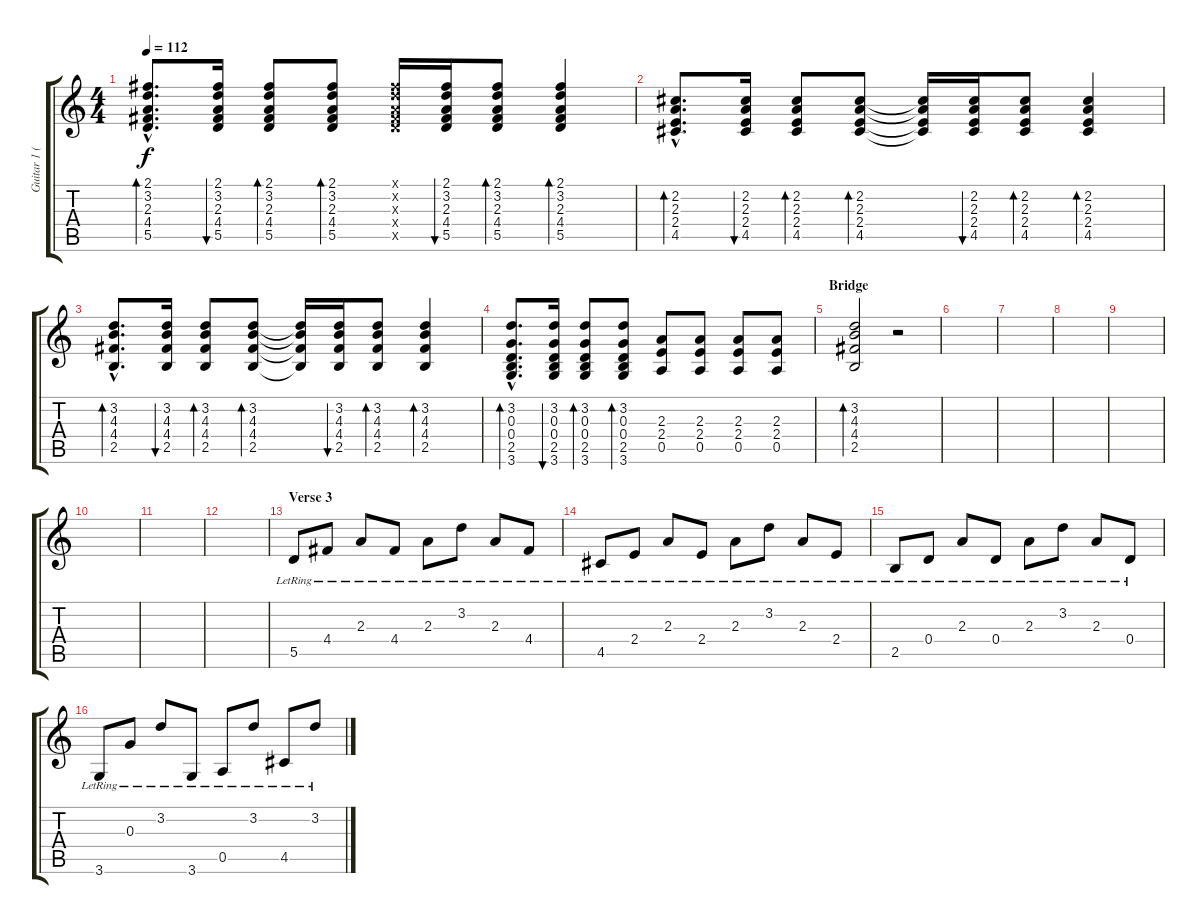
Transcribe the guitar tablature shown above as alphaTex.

\track ("Guitar 1 (Acoustic)" "Guitar 1 (") {instrument acousticguitarnylon}
\staff {score tabs}
\tuning (E4 B3 G3 D3 A2 E2) {hide}
\ts (4 4)
\tempo 112
\clef g2
\ks c
(2.1{hac} 3.2{hac} 2.3{hac} 4.4{hac} 5.5{hac}).8{d bd 60 dy f volume 7 instrument acousticguitarsteel} (2.1 3.2 2.3 4.4 5.5).16{bu 60} (2.1 3.2 2.3 4.4 5.5).8{bd 60} (2.1 3.2 2.3 4.4 5.5).8{bd 60} (2.1{x} 3.2{x} 2.3{x} 4.4{x} 5.5{x}).16 (2.1 3.2 2.3 4.4 5.5).16{bu 60} (2.1 3.2 2.3 4.4 5.5).8{bd 60} (2.1 3.2 2.3 4.4 5.5).4{bd 60} |
(2.2{hac} 2.3{hac} 2.4{hac} 4.5{hac}).8{d bd 60} (2.2 2.3 2.4 4.5).16{bu 60} (2.2 2.3 2.4 4.5).8{bd 60} (2.2 2.3 2.4 4.5).8{bd 60} (2.2{t} 2.3{t} 2.4{t} 4.5{t}).16 (2.2 2.3 2.4 4.5).16{bu 60} (2.2 2.3 2.4 4.5).8{bd 60} (2.2 2.3 2.4 4.5).4{bd 60} |
(3.2{hac} 4.3{hac} 4.4{hac} 2.5{hac}).8{d bd 60} (3.2 4.3 4.4 2.5).16{bu 60} (3.2 4.3 4.4 2.5).8{bd 60} (3.2 4.3 4.4 2.5).8{bd 60} (3.2{t} 4.3{t} 4.4{t} 2.5{t}).16 (3.2 4.3 4.4 2.5).16{bu 60} (3.2 4.3 4.4 2.5).8{bd 60} (3.2 4.3 4.4 2.5).4{bd 60} |
(3.2{hac} 0.3{hac} 0.4{hac} 2.5{hac} 3.6{hac}).8{d bd 60} (3.2 0.3 0.4 2.5 3.6).16{bu 60} (3.2 0.3 0.4 2.5 3.6).8{bd 60} (3.2 0.3 0.4 2.5 3.6).8{bd 60} (2.3 2.4 0.5).8 (2.3 2.4 0.5).8 (2.3 2.4 0.5).8 (2.3 2.4 0.5).8 |
\section ("" "Bridge")
(3.2 4.3 4.4 2.5).2{bd 60} r.2 |
|
|
|
|
|
|
|
\section ("" "Verse 3")
5.5{lr}.8{volume 10 instrument acousticguitarnylon} 4.4{lr}.8 2.3{lr}.8 4.4{lr}.8 2.3{lr}.8 3.2{lr}.8 2.3{lr}.8 4.4{lr}.8 |
4.5{lr}.8 2.4{lr}.8 2.3{lr}.8 2.4{lr}.8 2.3{lr}.8 3.2{lr}.8 2.3{lr}.8 2.4{lr}.8 |
2.5{lr}.8 0.4{lr}.8 2.3{lr}.8 0.4{lr}.8 2.3{lr}.8 3.2{lr}.8 2.3{lr}.8 0.4{lr}.8 |
3.6{lr}.8 0.3{lr}.8 3.2{lr}.8 3.6{lr}.8 0.5{lr}.8 3.2{lr}.8 4.5{lr}.8 3.2{lr}.8
